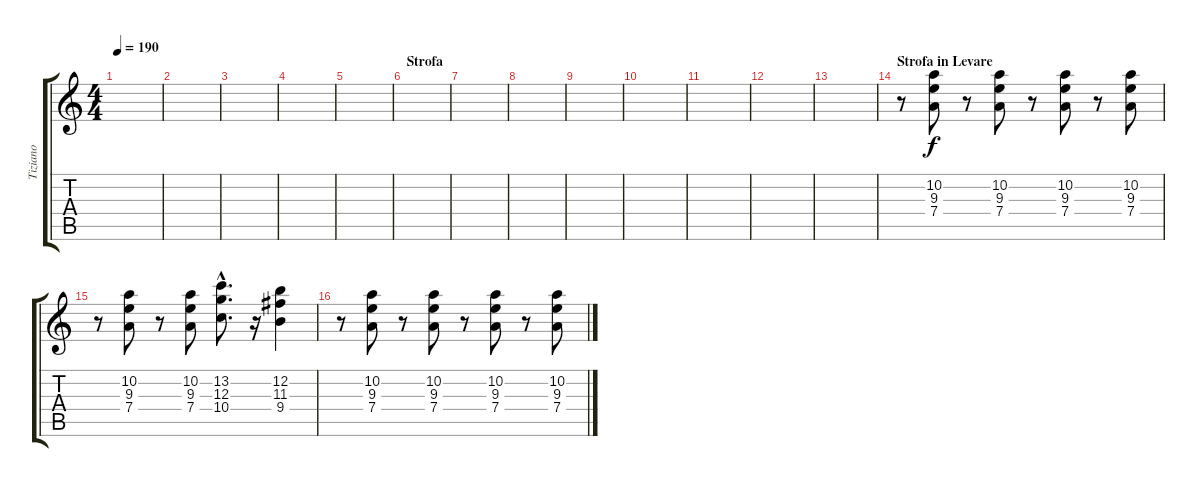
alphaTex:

\track ("Tiziano" "Tiziano") {instrument electricguitarclean}
\staff {score tabs}
\tuning (E4 B3 G3 D3 A2 E2) {hide}
\ts (4 4)
\tempo 190
\clef g2
\ks c
|
|
|
|
|
\section ("" "Strofa")
|
|
|
|
|
|
|
|
\section ("" "Strofa in Levare")
r.8 (10.2 9.3 7.4).8 r.8 (10.2 9.3 7.4).8 r.8 (10.2 9.3 7.4).8 r.8 (10.2 9.3 7.4).8 |
r.8 (10.2 9.3 7.4).8 r.8 (10.2 9.3 7.4).8 (13.2{hac} 12.3{hac} 10.4{hac}).8{d} r.16 (12.2 11.3 9.4).4 |
r.8 (10.2 9.3 7.4).8 r.8 (10.2 9.3 7.4).8 r.8 (10.2 9.3 7.4).8 r.8 (10.2 9.3 7.4).8
